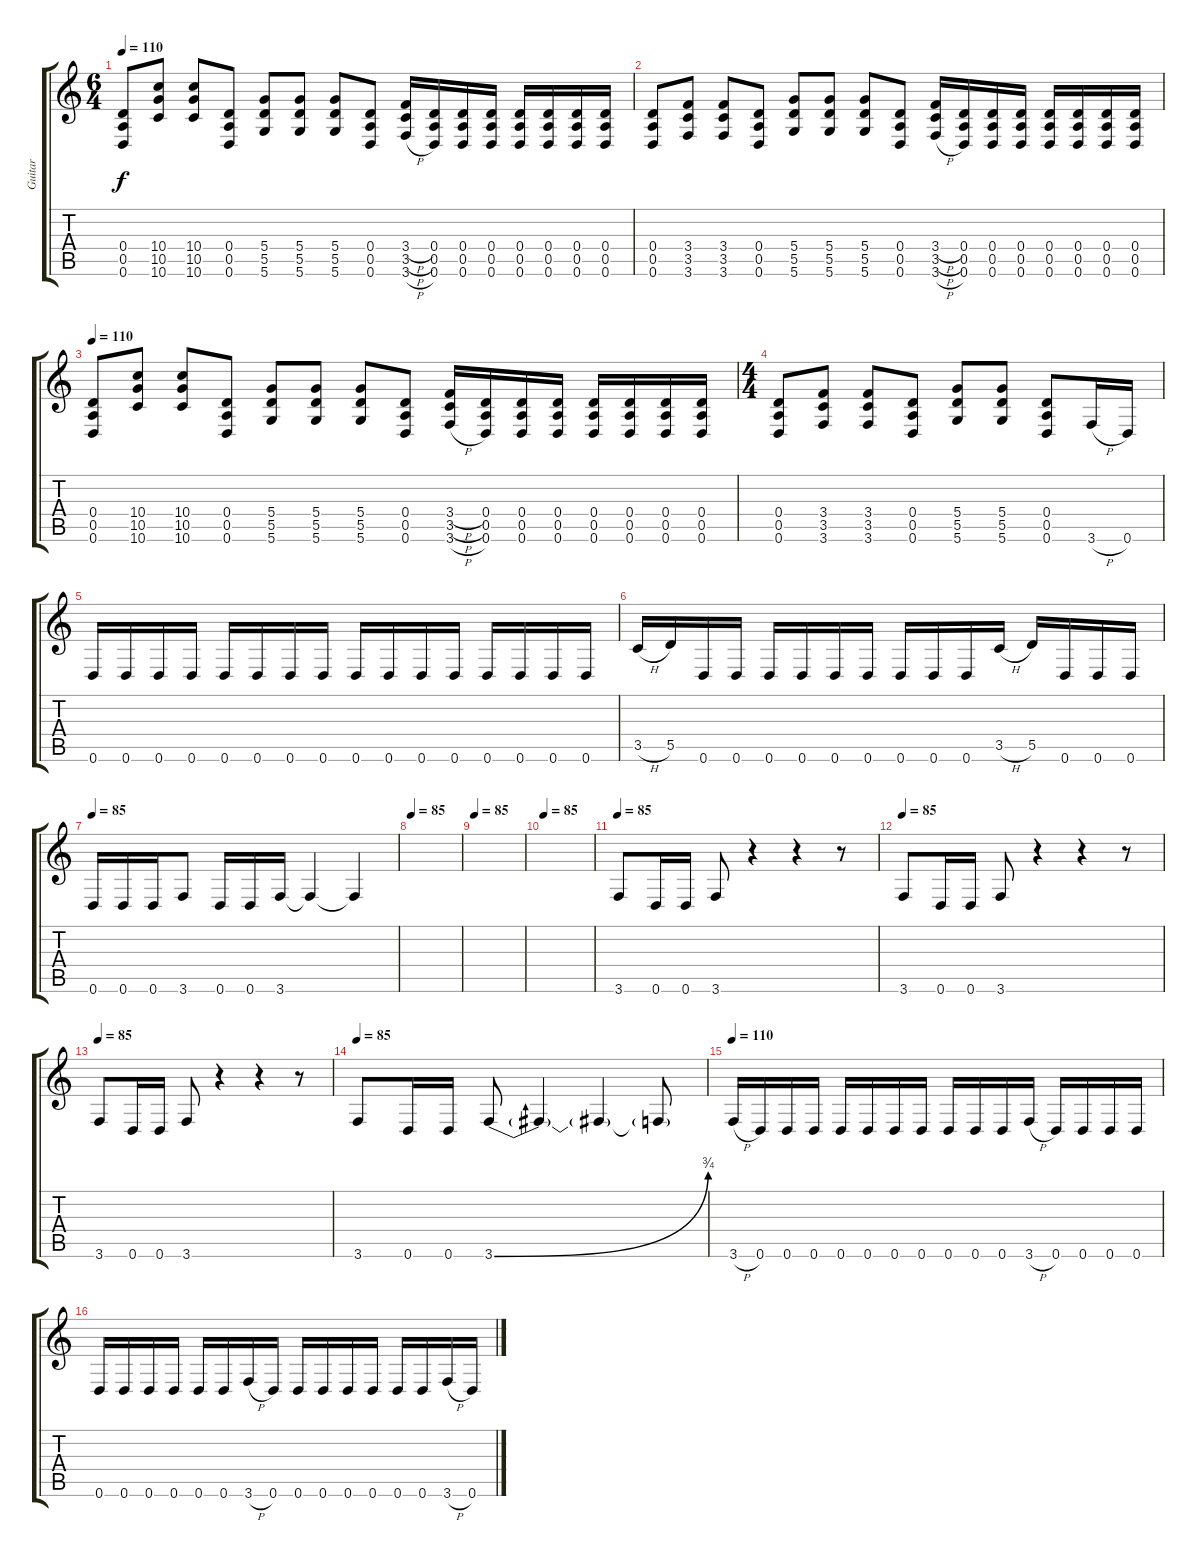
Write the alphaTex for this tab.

\track ("Guitar" "Guitar") {instrument distortionguitar}
\staff {score tabs}
\tuning (E4 B3 G3 D3 A2 D2) {hide}
\ts (6 4)
\tempo 110
\clef g2
\ks c
(0.4 0.5 0.6).8{dy f} (10.4 10.5 10.6).8 (10.4 10.5 10.6).8 (0.4 0.5 0.6).8 (5.4 5.5 5.6).8 (5.4 5.5 5.6).8 (5.4 5.5 5.6).8 (0.4 0.5 0.6).8 (3.4{h} 3.5{h} 3.6{h}).16 (0.4 0.5 0.6).16 (0.4 0.5 0.6).16 (0.4 0.5 0.6).16 (0.4 0.5 0.6).16 (0.4 0.5 0.6).16 (0.4 0.5 0.6).16 (0.4 0.5 0.6).16 |
(0.4 0.5 0.6).8 (3.4 3.5 3.6).8 (3.4 3.5 3.6).8 (0.4 0.5 0.6).8 (5.4 5.5 5.6).8 (5.4 5.5 5.6).8 (5.4 5.5 5.6).8 (0.4 0.5 0.6).8 (3.4{h} 3.5{h} 3.6{h}).16 (0.4 0.5 0.6).16 (0.4 0.5 0.6).16 (0.4 0.5 0.6).16 (0.4 0.5 0.6).16 (0.4 0.5 0.6).16 (0.4 0.5 0.6).16 (0.4 0.5 0.6).16 |
\tempo 110
(0.4 0.5 0.6).8 (10.4 10.5 10.6).8 (10.4 10.5 10.6).8 (0.4 0.5 0.6).8 (5.4 5.5 5.6).8 (5.4 5.5 5.6).8 (5.4 5.5 5.6).8 (0.4 0.5 0.6).8 (3.4{h} 3.5{h} 3.6{h}).16 (0.4 0.5 0.6).16 (0.4 0.5 0.6).16 (0.4 0.5 0.6).16 (0.4 0.5 0.6).16 (0.4 0.5 0.6).16 (0.4 0.5 0.6).16 (0.4 0.5 0.6).16 |
\ts (4 4)
(0.4 0.5 0.6).8 (3.4 3.5 3.6).8 (3.4 3.5 3.6).8 (0.4 0.5 0.6).8 (5.4 5.5 5.6).8 (5.4 5.5 5.6).8 (0.4 0.5 0.6).8 3.6{h}.16{volume 10 instrument overdrivenguitar} 0.6.16 |
0.6.16 0.6.16 0.6.16 0.6.16 0.6.16 0.6.16 0.6.16 0.6.16 0.6.16 0.6.16 0.6.16 0.6.16 0.6.16 0.6.16 0.6.16 0.6.16 |
3.5{h}.16 5.5.16 0.6.16 0.6.16 0.6.16 0.6.16 0.6.16 0.6.16 0.6.16 0.6.16 0.6.16 3.5{h}.16 5.5.16 0.6.16 0.6.16 0.6.16 |
\tempo 85
0.6.16 0.6.16 0.6.16 3.6.8 0.6.16 0.6.16 3.6.16 3.6{t}.4 3.6{t}.4 |
\tempo 85
|
\tempo 85
|
\tempo 85
|
\tempo 110
\tempo 85
3.6.8{volume 10 instrument overdrivenguitar} 0.6.16 0.6.16 3.6.8 r.4 r.4 r.8 |
\tempo 110
\tempo 85
3.6.8{volume 10 instrument overdrivenguitar} 0.6.16 0.6.16 3.6.8 r.4 r.4 r.8 |
\tempo 110
\tempo 85
3.6.8{volume 10 instrument overdrivenguitar} 0.6.16 0.6.16 3.6.8 r.4 r.4 r.8 |
\tempo 85
3.6.8{volume 10 instrument overdrivenguitar} 0.6.16 0.6.16 3.6{be (bend 0 0 60 3)}.8 3.6{t}.4 3.6{t}.4 3.6{t}.8 |
\tempo 110
3.6{h}.16{volume 10 instrument overdrivenguitar} 0.6.16 0.6.16 0.6.16 0.6.16 0.6.16 0.6.16 0.6.16 0.6.16 0.6.16 0.6.16 3.6{h}.16 0.6.16 0.6.16 0.6.16 0.6.16 |
0.6.16 0.6.16 0.6.16 0.6.16 0.6.16 0.6.16 3.6{h}.16 0.6.16 0.6.16 0.6.16 0.6.16 0.6.16 0.6.16 0.6.16 3.6{h}.16 0.6.16
